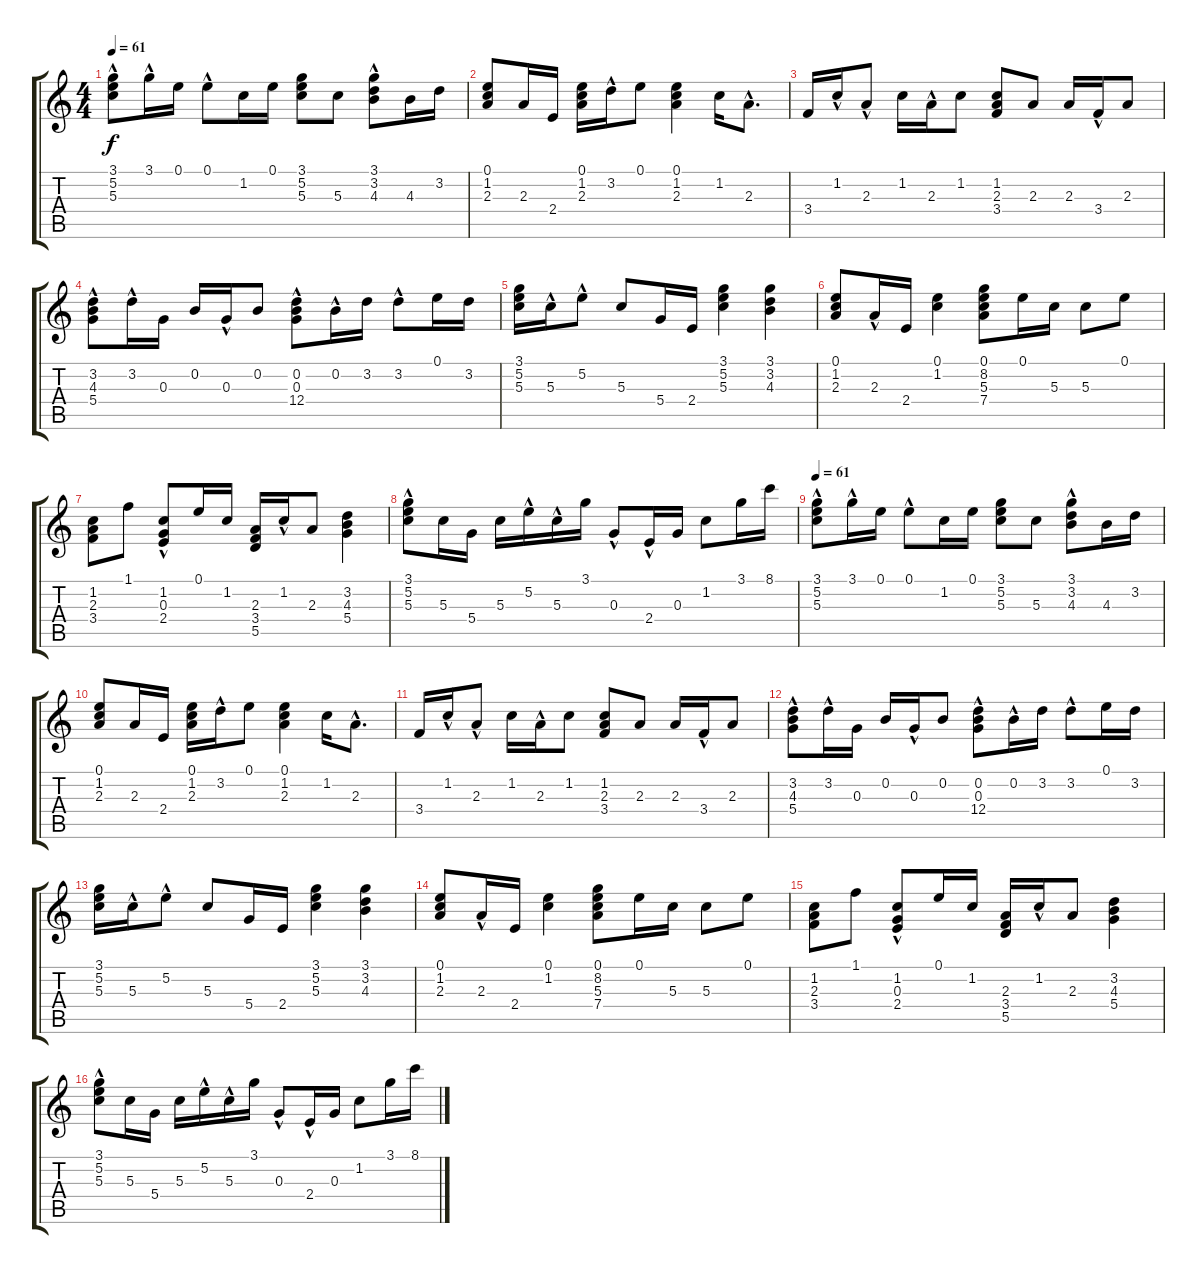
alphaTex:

\track "" {instrument acousticguitarsteel}
\staff {score tabs}
\tuning (E4 B3 G3 D3 A2 E2) {hide}
\ts (4 4)
\tempo 61
\clef g2
\ks c
(3.1 5.2{hac} 5.3{hac}).8{dy f instrument acousticguitarsteel} 3.1{hac}.16 0.1.16 0.1{hac}.8 1.2.16 0.1.16 (3.1 5.2 5.3).8 5.3.8 (3.1 3.2{hac} 4.3).8 4.3.16 3.2.16 |
(0.1 1.2 2.3).8 2.3.16 2.4.16 (0.1 1.2 2.3).16 3.2{hac}.16 0.1.8 (0.1 1.2 2.3).4 1.2.16 2.3{hac}.8{d} |
3.4.16 1.2{hac}.16 2.3{hac}.8 1.2.16 2.3{hac}.16 1.2.8 (1.2 2.3 3.4).8 2.3.8 2.3.16 3.4{hac}.16 2.3.8 |
(3.2 4.3 5.4{hac}).8 3.2{hac}.16 0.3.16 0.2.16 0.3{hac}.16 0.2.8 (0.2 0.3 12.4{hac}).8 0.2{hac}.16 3.2.16 3.2{hac}.8 0.1.16 3.2.16 |
(3.1 5.2 5.3).16 5.3{hac}.16 5.2{hac}.8 5.3.8 5.4.16 2.4.16 (3.1 5.2 5.3).4 (3.1 3.2 4.3).4 |
(0.1 1.2 2.3).8 2.3{hac}.16 2.4.16 (0.1 1.2).4 (0.1 8.2 5.3 7.4).8 0.1.16 5.3.16 5.3.8 0.1.8 |
(1.2 2.3 3.4).8 1.1.8 (1.2{hac} 0.3 2.4).8 0.1.16 1.2.16 (2.3 3.4 5.5).16 1.2{hac}.16 2.3.8 (3.2 4.3 5.4).4 |
(3.1{hac} 5.2 5.3).8 5.3.16 5.4.16 5.3.16 5.2{hac}.16 5.3{hac}.16 3.1.16 0.3{hac}.8 2.4{hac}.16 0.3.16 1.2.8 3.1.16 8.1.16 |
\tempo 61
(3.1 5.2{hac} 5.3{hac}).8 3.1{hac}.16 0.1.16 0.1{hac}.8 1.2.16 0.1.16 (3.1 5.2 5.3).8 5.3.8 (3.1 3.2{hac} 4.3).8 4.3.16 3.2.16 |
(0.1 1.2 2.3).8 2.3.16 2.4.16 (0.1 1.2 2.3).16 3.2{hac}.16 0.1.8 (0.1 1.2 2.3).4 1.2.16 2.3{hac}.8{d} |
3.4.16 1.2{hac}.16 2.3{hac}.8 1.2.16 2.3{hac}.16 1.2.8 (1.2 2.3 3.4).8 2.3.8 2.3.16 3.4{hac}.16 2.3.8 |
(3.2 4.3 5.4{hac}).8 3.2{hac}.16 0.3.16 0.2.16 0.3{hac}.16 0.2.8 (0.2 0.3 12.4{hac}).8 0.2{hac}.16 3.2.16 3.2{hac}.8 0.1.16 3.2.16 |
(3.1 5.2 5.3).16 5.3{hac}.16 5.2{hac}.8 5.3.8 5.4.16 2.4.16 (3.1 5.2 5.3).4 (3.1 3.2 4.3).4 |
(0.1 1.2 2.3).8 2.3{hac}.16 2.4.16 (0.1 1.2).4 (0.1 8.2 5.3 7.4).8 0.1.16 5.3.16 5.3.8 0.1.8 |
(1.2 2.3 3.4).8 1.1.8 (1.2{hac} 0.3 2.4).8 0.1.16 1.2.16 (2.3 3.4 5.5).16 1.2{hac}.16 2.3.8 (3.2 4.3 5.4).4 |
(3.1{hac} 5.2 5.3).8 5.3.16 5.4.16 5.3.16 5.2{hac}.16 5.3{hac}.16 3.1.16 0.3{hac}.8 2.4{hac}.16 0.3.16 1.2.8 3.1.16 8.1.16
